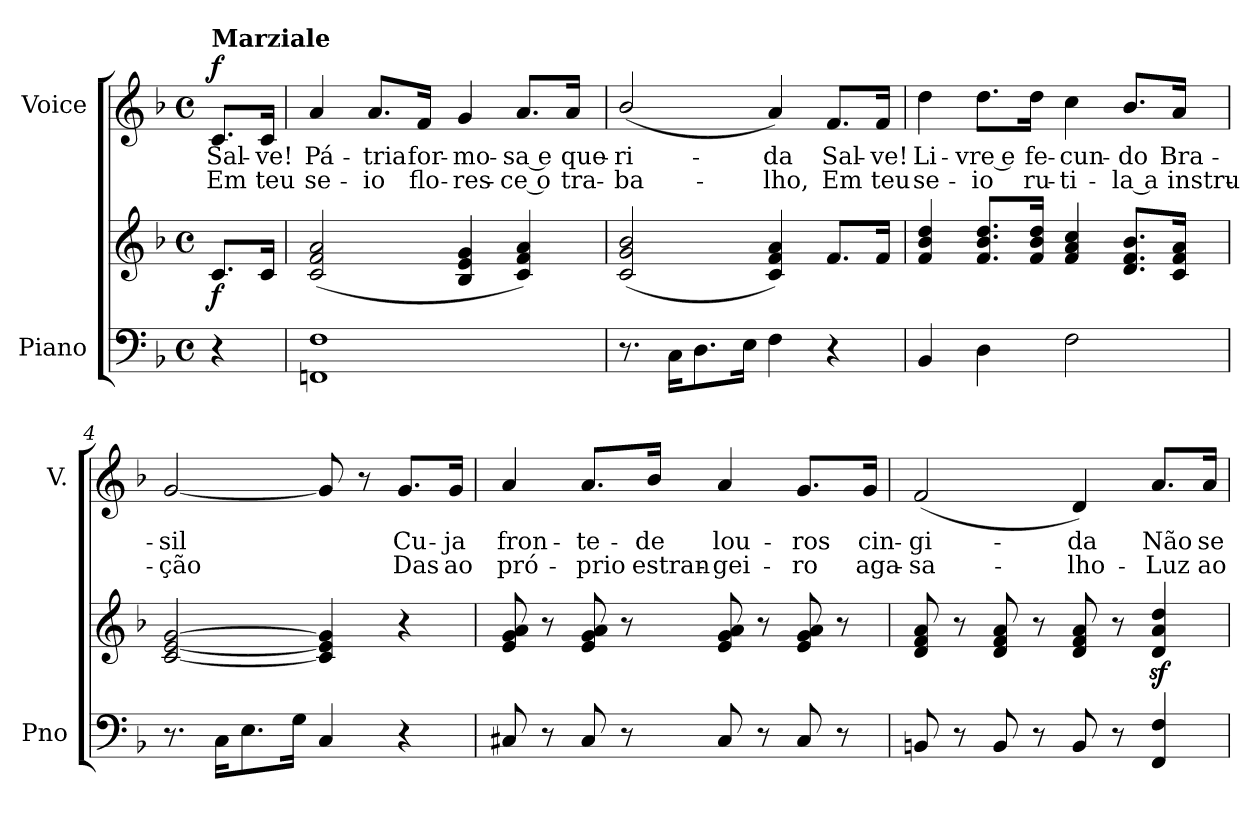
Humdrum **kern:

**kern	**kern	**dynam	**kern	**text	**text	**dynam
*part2	*part2	*part2	*part1	*part1	*part1	*part1
*staff3	*staff2	*staff2/3	*staff1	*staff1	*staff1	*staff1
*I"Piano	*	*	*I"Voice	*	*	*
*I'Pno	*	*	*I'V.	*	*	*
*clefF4	*clefG2	*	*clefG2	*	*	*
*k[b-]	*k[b-]	*	*k[b-]	*	*	*
*F:	*F:	*	*F:	*	*	*
*M4/4	*M4/4	*	*M4/4	*	*	*
*met(c)	*met(c)	*	*met(c)	*	*	*
=0X0	=0X0	=0X0	=0X0	=0X0	=0X0	=0X0
!	!	!	!LO:TX:a:B:t=Marziale	!	!	!
!	!	!LO:DY:b	!	!LO:LY:b	!LO:LY:b	!LO:DY:a
4r	8.c/L	f	8.c/L	Sal-	Em	f
!	!	!	!	!LO:LY:b	!LO:LY:b	!
.	16c/Jk	.	16c/Jk	-ve!	teu	.
=1	=1	=1	=1	=1	=1	=1
!	!	!	!	!LO:LY:b	!LO:LY:b	!
1F 1FFn	(2a/ 2f/ 2c/	.	4a/	Pá-	se-	.
!	!	!	!	!LO:LY:b	!LO:LY:b	!
.	.	.	8.a/L	-tria	-io	.
!	!	!	!	!LO:LY:b	!LO:LY:b	!
.	.	.	16f/Jk	for-	flo-	.
!	!	!	!	!LO:LY:b	!LO:LY:b	!
.	4g/ 4e/ 4B-/	.	4g/	-mo-	-res-	.
!	!	!	!	!LO:LY:b	!LO:LY:b	!
.	4a/ 4f/ 4c/)	.	8.a/L	-sa e	ce o	.
!	!	!	!	!LO:LY:b	!LO:LY:b	!
.	.	.	16a/Jk	que-	tra-	.
=2	=2	=2	=2	=2	=2	=2
!	!	!	!	!LO:LY:b	!LO:LY:b	!
8.r	(2b-/ 2g/ 2c/	.	(2b-/	-ri-	-ba-	.
16C\KL	.	.	.	.	.	.
8.D\	.	.	.	.	.	.
16E\Jk	.	.	.	.	.	.
!	!	!	!	!LO:LY:b	!LO:LY:b	!
4F\	4a/ 4f/ 4c/)	.	4a/)	-da	-lho,	.
!	!	!	!	!LO:LY:b	!LO:LY:b	!
4r	8.f/L	.	8.f/L	Sal-	Em	.
!	!	!	!	!LO:LY:b	!LO:LY:b	!
.	16f/Jk	.	16f/Jk	ve!	teu	.
=3	=3	=3	=3	=3	=3	=3
!	!	!	!	!LO:LY:b	!LO:LY:b	!
4BB-/	4dd/ 4b-/ 4f/	.	4dd\	Li-	se-	.
!	!	!	!	!LO:LY:b	!LO:LY:b	!
4D\	8.dd/ 8.b-/ 8.f/L	.	8.dd\L	-vre e	-io	.
!	!	!	!	!LO:LY:b	!LO:LY:b	!
.	16dd/ 16b-/ 16f/Jk	.	16dd\Jk	fe-	ru-	.
!	!	!	!	!LO:LY:b	!LO:LY:b	!
2F\	4cc/ 4a/ 4f/	.	4cc\	-cun-	-ti-	.
!	!	!	!	!LO:LY:b	!LO:LY:b	!
.	8.b-/ 8.f/ 8.d/L	.	8.b-/L	-do	la a	.
!	!	!	!	!LO:LY:b	!LO:LY:b	!
.	16a/ 16f/ 16c/Jk	.	16a/Jk	Bra-	instru-	.
!!LO:LB:g=z
=4	=4	=4	=4	=4	=4	=4
!	!	!	!	!LO:LY:b	!LO:LY:b	!
8.r	[>2g/ [<2e/ [<2c/	.	[<2g/	-sil	-ção	.
16C\KL	.	.	.	.	.	.
8.E\	.	.	.	.	.	.
16G\Jk	.	.	.	.	.	.
4C/	4g/] 4e/] 4c/]	.	8g/]	.	.	.
.	.	.	8r	.	.	.
!	!	!	!	!LO:LY:b	!LO:LY:b	!
4r	4r	.	8.g/L	Cu-	Das	.
!	!	!	!	!LO:LY:b	!LO:LY:b	!
.	.	.	16g/Jk	-ja	ao	.
=5	=5	=5	=5	=5	=5	=5
!	!	!	!	!LO:LY:b	!LO:LY:b	!
8C#X/	8a/ 8g/ 8e/	.	4a/	fron-	pró-	.
8r	8r	.	.	.	.	.
!	!	!	!	!LO:LY:b	!LO:LY:b	!
8C#/	8a/ 8g/ 8e/	.	8.a/L	-te-	-prio	.
8r	8r	.	.	.	.	.
!	!	!	!	!LO:LY:b	!LO:LY:b	!
.	.	.	16b-/Jk	-de	estran-	.
!	!	!	!	!LO:LY:b	!LO:LY:b	!
8C#/	8a/ 8g/ 8e/	.	4a/	lou-	-gei-	.
8r	8r	.	.	.	.	.
!	!	!	!	!LO:LY:b	!LO:LY:b	!
8C#/	8a/ 8g/ 8e/	.	8.g/L	-ros	-ro	.
8r	8r	.	.	.	.	.
!	!	!	!	!LO:LY:b	!LO:LY:b	!
.	.	.	16g/Jk	cin-	aga-	.
=6	=6	=6	=6	=6	=6	=6
!	!	!	!	!LO:LY:b	!LO:LY:b	!
8BBn/	8a/ 8f/ 8d/	.	(2f/	-gi-	-sa-	.
8r	8r	.	.	.	.	.
8BB/	8a/ 8f/ 8d/	.	.	.	.	.
8r	8r	.	.	.	.	.
!	!	!	!	!LO:LY:b	!LO:LY:b	!
8BB/	8a/ 8f/ 8d/	.	4d/)	-da	-lho-	.
8r	8r	.	.	.	.	.
!	!	!	!	!LO:LY:b	!LO:LY:b	!
4F/ 4FF/	4dd/z< 4a/z< 4d/z<	.	8.a/L	Não	-Luz	.
!	!	!	!	!LO:LY:b	!LO:LY:b	!
.	.	.	16a/Jk	se	ao	.
=	=	=	=	=	=	=
*-	*-	*-	*-	*-	*-	*-
